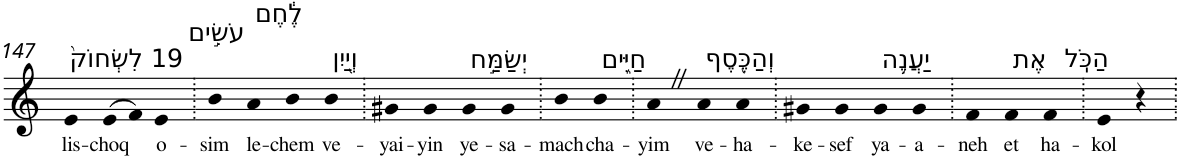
**kern	**text
*part1	*part1
*staff1	*staff1
*I"Piano	*
*I'Pno	*
!!LO:PB:g=z
*clefG2	*
*k[]	*
=147	=147
!LO:TX:a:t=19 לִשְׂחוֹק֙	!
!	!LO:LY:b
4e	lis-
!	!LO:LY:b
(>8e	-choq
8f)	.
!LO:TX:a:t=עֹשִׂ֣ים	!
!	!LO:LY:b
4e	o-
=148.	=148.
!	!LO:LY:b
4b	-sim
!LO:TX:a:t=לֶ֔חֶם	!
!	!LO:LY:b
4a	le-
!	!LO:LY:b
4b	-chem
!LO:TX:a:t=וְיַ֖יִן	!
!	!LO:LY:b
4b	ve-
=149.	=149.
!	!LO:LY:b
4g#X	-yai-
!	!LO:LY:b
4g#	-yin
!LO:TX:a:t=יְשַׂמַּ֣ח	!
!	!LO:LY:b
4g#	ye-
!	!LO:LY:b
4g#	-sa-
=150.	=150.
!	!LO:LY:b
4b	-mach
!LO:TX:a:t=חַיִּ֑ים	!
!	!LO:LY:b
4b	cha-
=151.	=151.
!	!LO:LY:b
4aZ	-yim
!LO:TX:a:t=וְהַכֶּ֖סֶף	!
!	!LO:LY:b
4a	ve-
!	!LO:LY:b
4a	-ha-
=152.	=152.
!	!LO:LY:b
4g#X	-ke-
!	!LO:LY:b
4g#	-sef
!LO:TX:a:t=יַעֲנֶ֥ה	!
!	!LO:LY:b
4g#	ya-
!	!LO:LY:b
4g#	-a-
=153.	=153.
!	!LO:LY:b
4f	-neh
!LO:TX:a:t=אֶת	!
!	!LO:LY:b
4f	et
!LO:TX:a:t=הַכֹּֽל	!
!	!LO:LY:b
4f	ha-
=154.	=154.
!	!LO:LY:b
4e	-kol
4r	.
=.	=.
*-	*-
